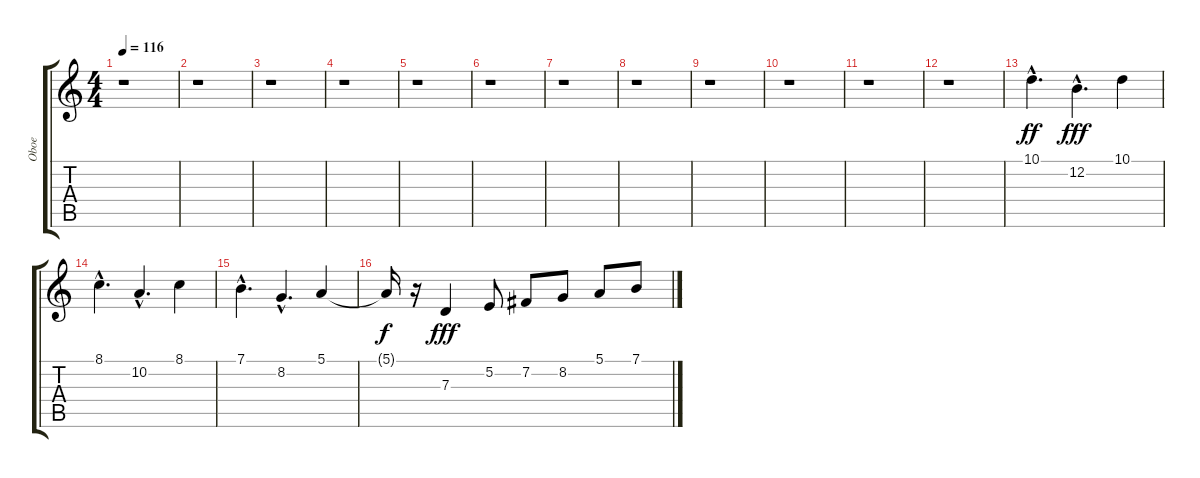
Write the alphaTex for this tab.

\track ("Oboe" "Oboe") {instrument oboe}
\staff {score tabs}
\tuning (E4 B3 G3 D3 A2 E2) {hide}
\ts (4 4)
\tempo 116
\clef g2
\ks c
r.1{dy f} |
r.1 |
r.1 |
r.1 |
r.1 |
r.1 |
r.1 |
r.1 |
r.1 |
r.1 |
r.1 |
r.1 |
10.1{hac}.4{d dy ff} 12.2{hac}.4{d dy fff} 10.1.4 |
8.1{hac}.4{d} 10.2{hac}.4{d} 8.1.4 |
7.1{hac}.4{d} 8.2{hac}.4{d} 5.1.4 |
5.1{t}.16{dy f} r.16 7.3.4{dy fff} 5.2.8 7.2.8 8.2.8 5.1.8 7.1.8
